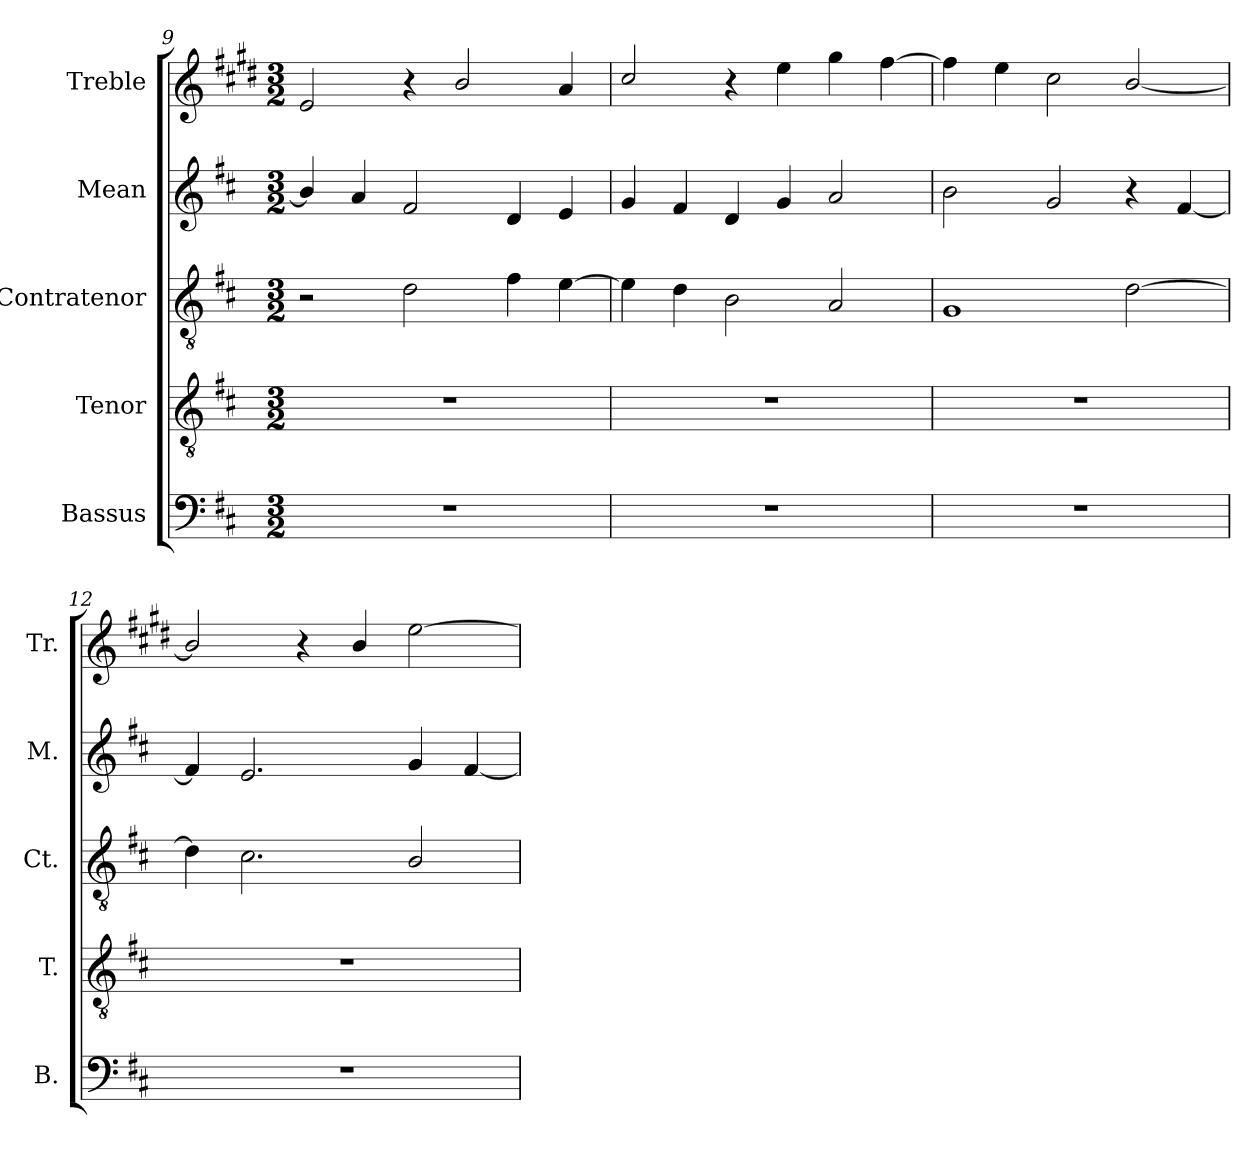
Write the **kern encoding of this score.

**kern	**kern	**kern	**kern	**kern
*part5	*part4	*part3	*part2	*part1
*staff5	*staff4	*staff3	*staff2	*staff1
*I"Bassus	*I"Tenor	*I"Contratenor	*I"Mean	*I"Treble
*I'B.	*I'T.	*I'Ct.	*I'M.	*I'Tr.
*clefF4	*clefGv2	*clefGv2	*clefG2	*clefG2
*ITrd7c12	*	*	*	*ITrd1c2
*k[f#c#]	*k[f#c#]	*k[f#c#]	*k[f#c#]	*k[f#c#]
*D:	*D:	*D:	*D:	*D:
*M3/2	*M3/2	*M3/2	*M3/2	*M3/2
=9	=9	=9	=9	=9
1.r	1.r	2r	4b/]	2d/
.	.	.	4a/	.
.	.	2d\	2f#/	4r
.	.	.	.	2a/
.	.	4f#\	4d/	.
.	.	[>4e\	4e/	4g/
=10	=10	=10	=10	=10
1.r	1.r	4e\]	4g/	2b/
.	.	4d\	4f#/	.
.	.	2B\	4d/	4r
.	.	.	4g/	4dd\
.	.	2A/	2a/	4ff#\
.	.	.	.	[>4ee\
=11	=11	=11	=11	=11
1.r	1.r	1G	2b\	4ee\]
.	.	.	.	4dd\
.	.	.	2g/	2b\
.	.	[>2d\	4r	[<2a/
.	.	.	[<4f#/	.
=12	=12	=12	=12	=12
1.r	1.r	4d\]	4f#/]	2a/]
.	.	2.c#\	2.e/	.
.	.	.	.	4r
.	.	.	.	4a/
.	.	2B/	4g/	[<2dd\
.	.	.	[<4f#/	.
=	=	=	=	=
*-	*-	*-	*-	*-
